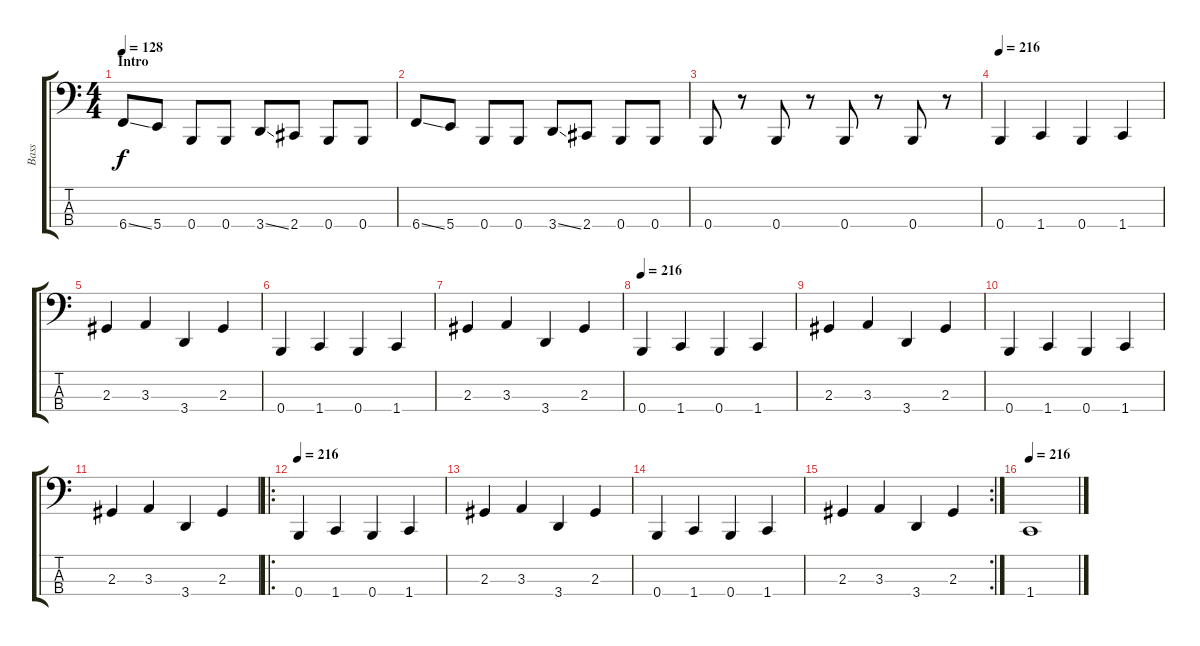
\track ("Bass" "Bass") {instrument electricbasspick}
\staff {score tabs}
\tuning (E2 B1 Gb1 B0) {hide}
\ts (4 4)
\section ("" "Intro")
\tempo 128
\tempo 216
\tempo 128
\clef f4
\ks c
6.4{ss}.8{dy f instrument electricbasspick} 5.4.8 0.4.8 0.4.8 3.4{ss}.8 2.4.8 0.4.8 0.4.8 |
6.4{ss}.8 5.4.8 0.4.8 0.4.8 3.4{ss}.8 2.4.8 0.4.8 0.4.8 |
0.4.8 r.8 0.4.8 r.8 0.4.8 r.8 0.4.8 r.8 |
\tempo 216
0.4.4 1.4.4 0.4.4 1.4.4 |
2.3.4 3.3.4 3.4.4 2.3.4 |
0.4.4 1.4.4 0.4.4 1.4.4 |
2.3.4 3.3.4 3.4.4 2.3.4 |
\tempo 216
0.4.4 1.4.4 0.4.4 1.4.4 |
2.3.4 3.3.4 3.4.4 2.3.4 |
0.4.4 1.4.4 0.4.4 1.4.4 |
2.3.4 3.3.4 3.4.4 2.3.4 |
\ro
\tempo 216
0.4.4 1.4.4 0.4.4 1.4.4 |
2.3.4 3.3.4 3.4.4 2.3.4 |
0.4.4 1.4.4 0.4.4 1.4.4 |
\rc 2
2.3.4 3.3.4 3.4.4 2.3.4 |
\tempo 216
1.4.1
